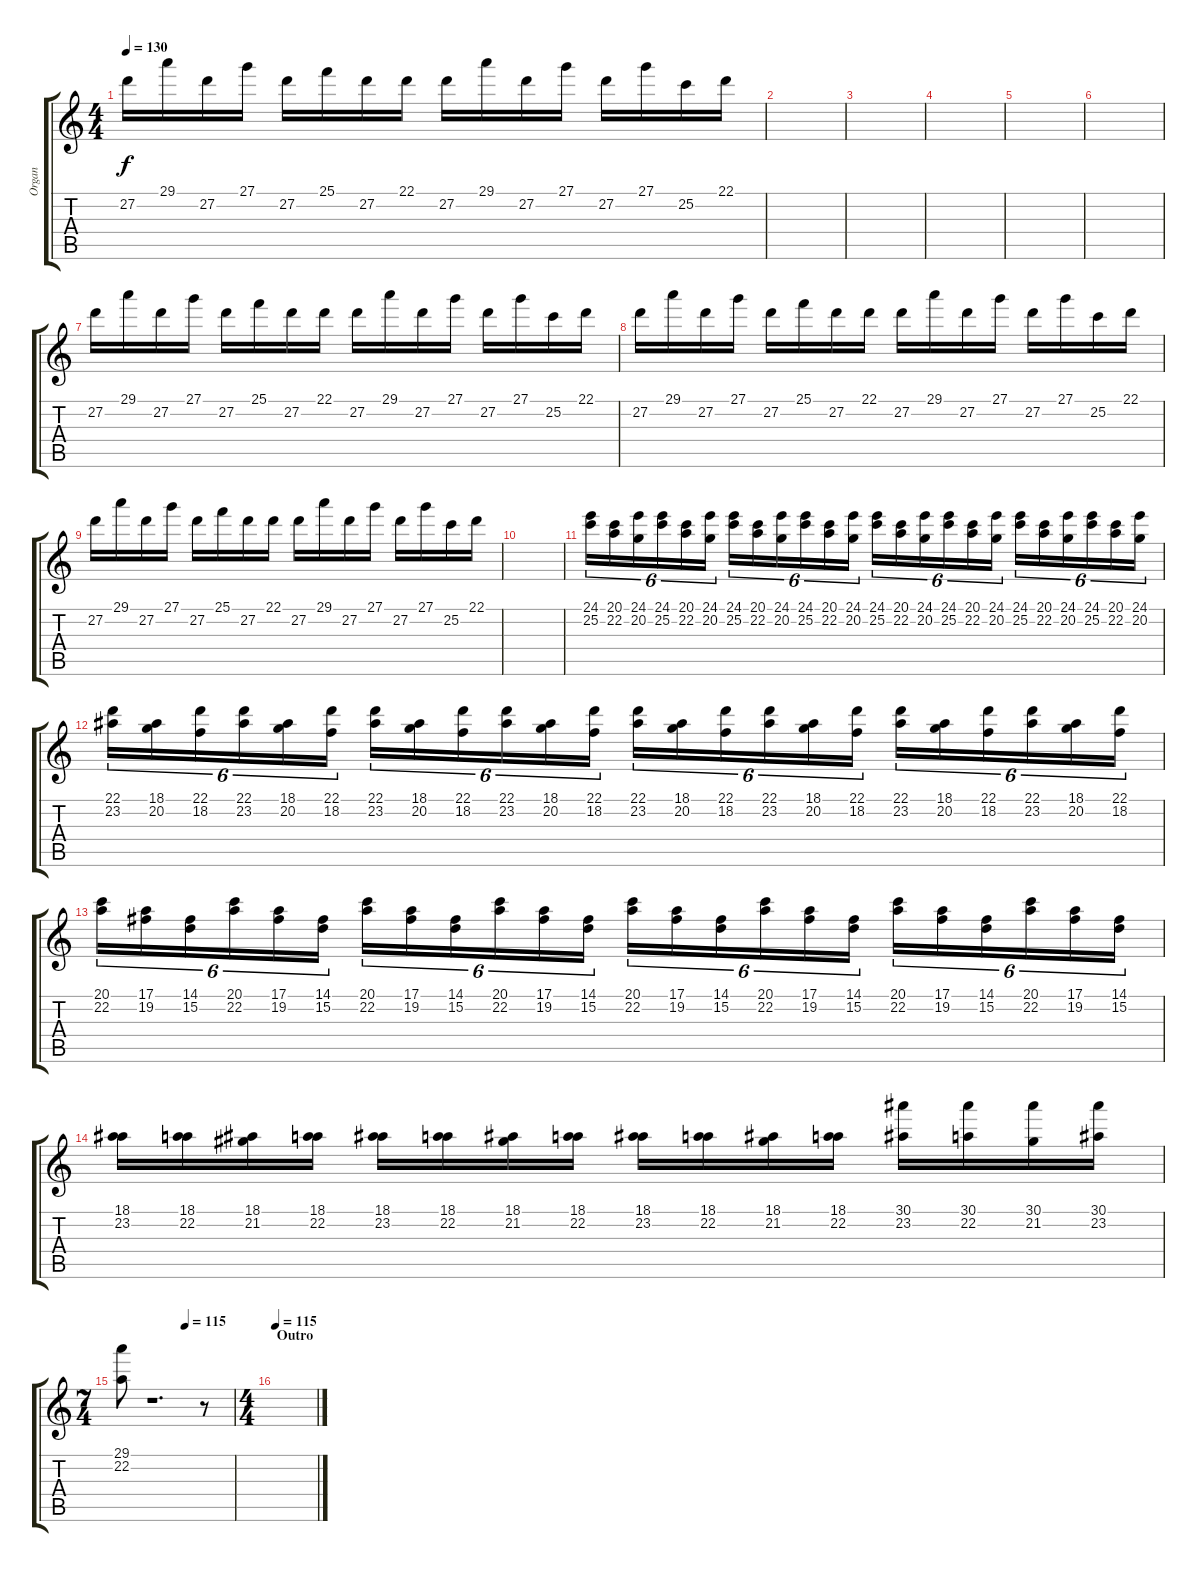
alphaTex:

\track ("Organ" "Organ") {instrument rockorgan}
\staff {score tabs}
\tuning (E4 B3 G3 D3 A2 E2) {hide}
\ts (4 4)
\tempo 130
\clef g2
\ks c
27.2.16{dy f volume 13} 29.1.16 27.2.16 27.1.16 27.2.16 25.1.16 27.2.16 22.1.16 27.2.16 29.1.16 27.2.16 27.1.16 27.2.16 27.1.16 25.2.16 22.1.16 |
|
|
|
|
|
27.2.16{volume 13} 29.1.16 27.2.16 27.1.16 27.2.16 25.1.16 27.2.16 22.1.16 27.2.16 29.1.16 27.2.16 27.1.16 27.2.16 27.1.16 25.2.16 22.1.16 |
27.2.16{volume 13} 29.1.16 27.2.16 27.1.16 27.2.16 25.1.16 27.2.16 22.1.16 27.2.16 29.1.16 27.2.16 27.1.16 27.2.16 27.1.16 25.2.16 22.1.16 |
27.2.16{volume 13} 29.1.16 27.2.16 27.1.16 27.2.16 25.1.16 27.2.16 22.1.16 27.2.16 29.1.16 27.2.16 27.1.16 27.2.16 27.1.16 25.2.16 22.1.16 |
|
(24.1 25.2).16{tu (6 4) volume 13} (20.1 22.2).16{tu (6 4)} (24.1 20.2).16{tu (6 4)} (24.1 25.2).16{tu (6 4)} (20.1 22.2).16{tu (6 4)} (24.1 20.2).16{tu (6 4)} (24.1 25.2).16{tu (6 4)} (20.1 22.2).16{tu (6 4)} (24.1 20.2).16{tu (6 4)} (24.1 25.2).16{tu (6 4)} (20.1 22.2).16{tu (6 4)} (24.1 20.2).16{tu (6 4)} (24.1 25.2).16{tu (6 4) volume 13} (20.1 22.2).16{tu (6 4)} (24.1 20.2).16{tu (6 4)} (24.1 25.2).16{tu (6 4)} (20.1 22.2).16{tu (6 4)} (24.1 20.2).16{tu (6 4)} (24.1 25.2).16{tu (6 4)} (20.1 22.2).16{tu (6 4)} (24.1 20.2).16{tu (6 4)} (24.1 25.2).16{tu (6 4)} (20.1 22.2).16{tu (6 4)} (24.1 20.2).16{tu (6 4)} |
(22.1 23.2).16{tu (6 4) volume 13} (18.1 20.2).16{tu (6 4)} (22.1 18.2).16{tu (6 4)} (22.1 23.2).16{tu (6 4)} (18.1 20.2).16{tu (6 4)} (22.1 18.2).16{tu (6 4)} (22.1 23.2).16{tu (6 4)} (18.1 20.2).16{tu (6 4)} (22.1 18.2).16{tu (6 4)} (22.1 23.2).16{tu (6 4)} (18.1 20.2).16{tu (6 4)} (22.1 18.2).16{tu (6 4)} (22.1 23.2).16{tu (6 4) volume 13} (18.1 20.2).16{tu (6 4)} (22.1 18.2).16{tu (6 4)} (22.1 23.2).16{tu (6 4)} (18.1 20.2).16{tu (6 4)} (22.1 18.2).16{tu (6 4)} (22.1 23.2).16{tu (6 4)} (18.1 20.2).16{tu (6 4)} (22.1 18.2).16{tu (6 4)} (22.1 23.2).16{tu (6 4)} (18.1 20.2).16{tu (6 4)} (22.1 18.2).16{tu (6 4)} |
(20.1 22.2).16{tu (6 4) volume 13} (17.1 19.2).16{tu (6 4)} (14.1 15.2).16{tu (6 4)} (20.1 22.2).16{tu (6 4)} (17.1 19.2).16{tu (6 4)} (14.1 15.2).16{tu (6 4)} (20.1 22.2).16{tu (6 4)} (17.1 19.2).16{tu (6 4)} (14.1 15.2).16{tu (6 4)} (20.1 22.2).16{tu (6 4)} (17.1 19.2).16{tu (6 4)} (14.1 15.2).16{tu (6 4)} (20.1 22.2).16{tu (6 4) volume 13} (17.1 19.2).16{tu (6 4)} (14.1 15.2).16{tu (6 4)} (20.1 22.2).16{tu (6 4)} (17.1 19.2).16{tu (6 4)} (14.1 15.2).16{tu (6 4)} (20.1 22.2).16{tu (6 4)} (17.1 19.2).16{tu (6 4)} (14.1 15.2).16{tu (6 4)} (20.1 22.2).16{tu (6 4)} (17.1 19.2).16{tu (6 4)} (14.1 15.2).16{tu (6 4)} |
(18.1 23.2).16{volume 13} (18.1 22.2).16 (18.1 21.2).16 (18.1 22.2).16 (18.1 23.2).16 (18.1 22.2).16 (18.1 21.2).16 (18.1 22.2).16 (18.1 23.2).16{volume 13} (18.1 22.2).16 (18.1 21.2).16 (18.1 22.2).16 (30.1 23.2).16 (30.1 22.2).16 (30.1 21.2).16 (30.1 23.2).16 |
\ts (7 4)
\tempo (115 0.5714285714285714)
(29.1 22.2).8{volume 13} r.1{d} r.8 |
\ts (4 4)
\section ("" "Outro")
\tempo 115
